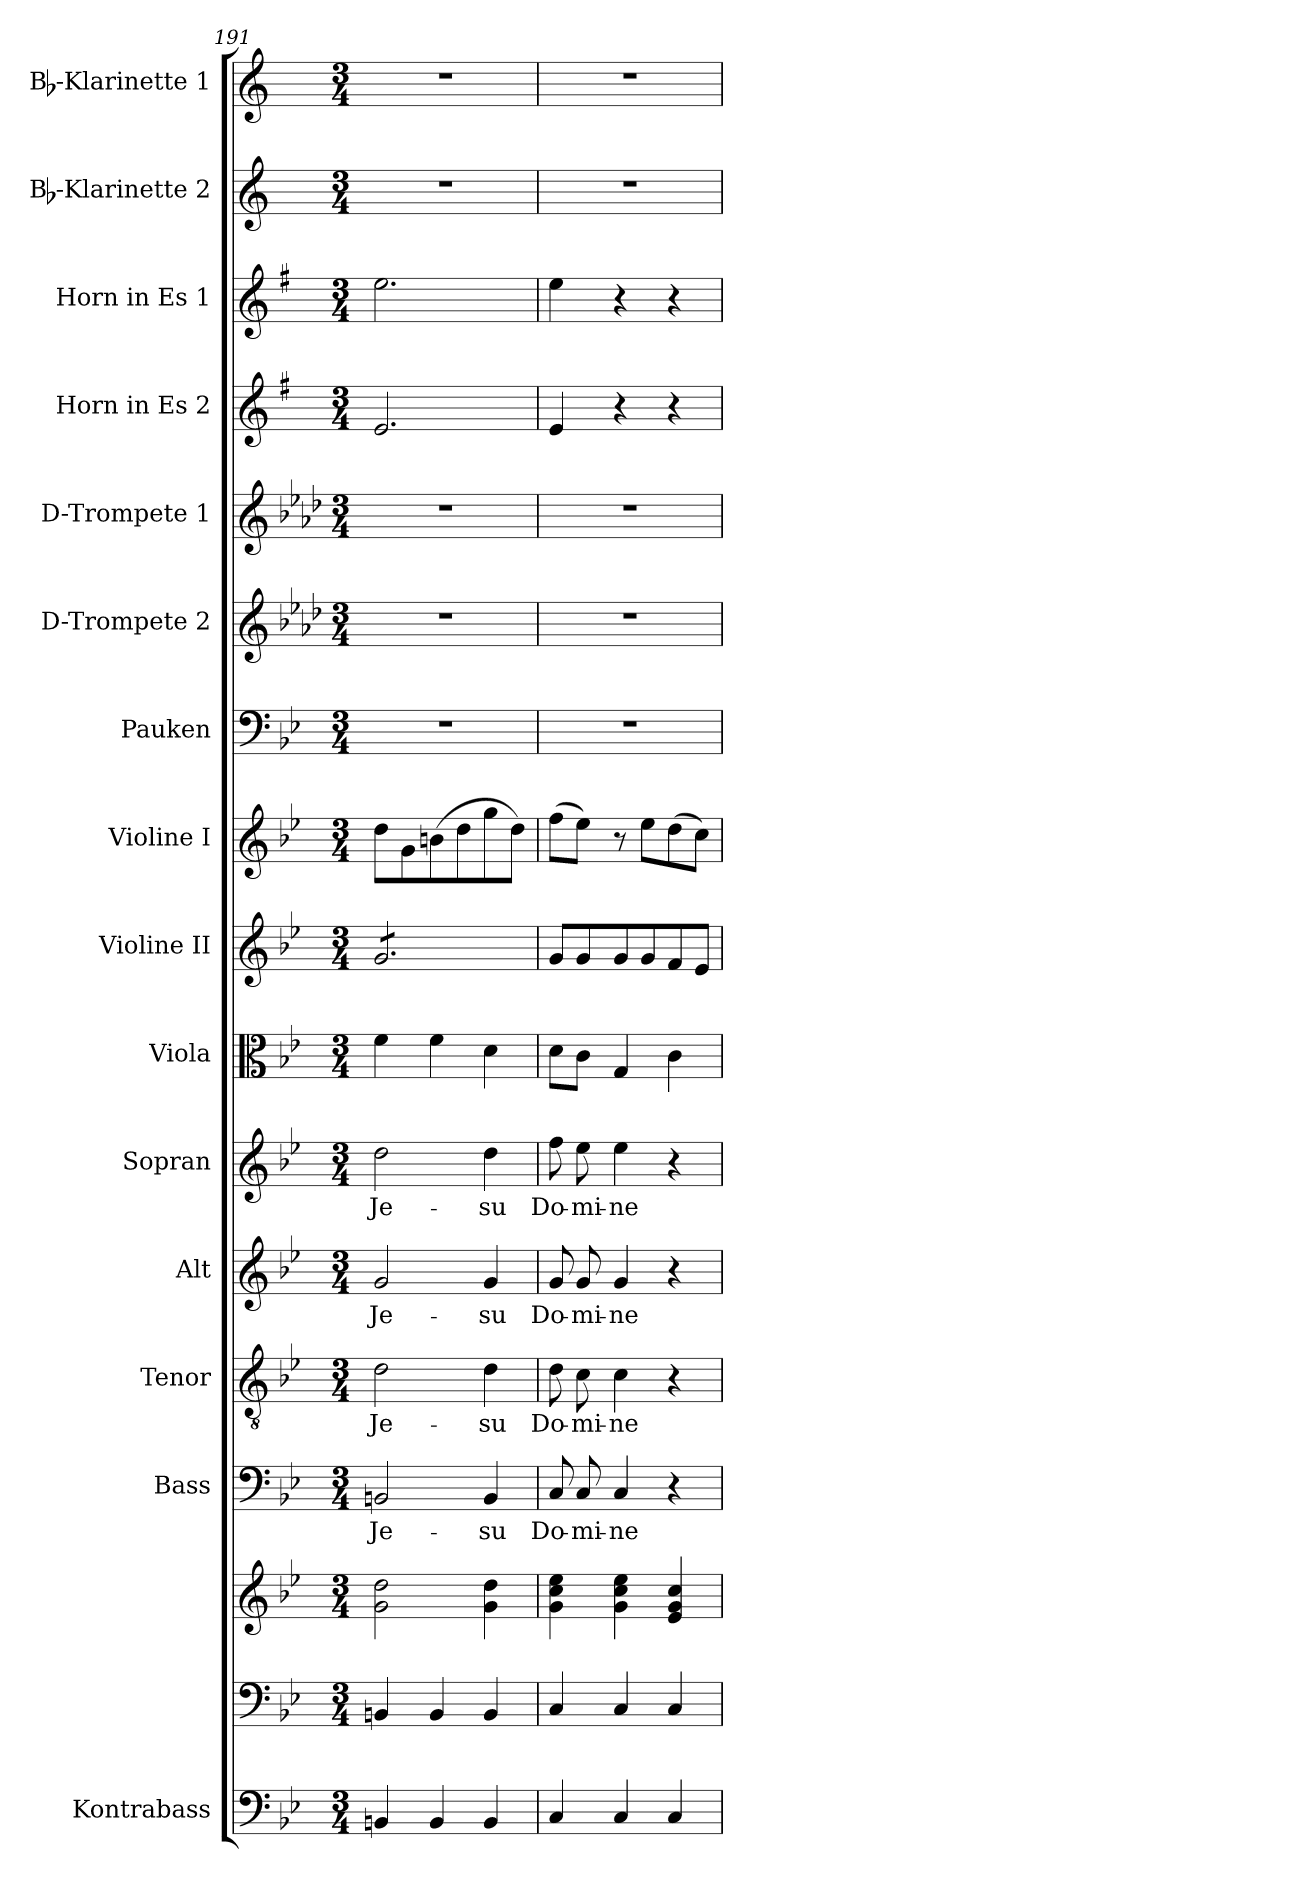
**kern	**kern	**kern	**kern	**text	**kern	**text	**kern	**text	**kern	**text	**kern	**kern	**kern	**kern	**kern	**kern	**kern	**kern	**kern	**kern
*part16	*part15	*part15	*part14	*part14	*part13	*part13	*part12	*part12	*part11	*part11	*part10	*part9	*part8	*part7	*part6	*part5	*part4	*part3	*part2	*part1
*staff17	*staff16	*staff15	*staff14	*staff14	*staff13	*staff13	*staff12	*staff12	*staff11	*staff11	*staff10	*staff9	*staff8	*staff7	*staff6	*staff5	*staff4	*staff3	*staff2	*staff1
*I"Kontrabass	*	*	*I"Bass	*	*I"Tenor	*	*I"Alt	*	*I"Sopran	*	*I"Viola	*I"Violine II	*I"Violine I	*I"Pauken	*I"D-Trompete 2	*I"D-Trompete 1	*I"Horn in Es 2	*I"Horn in Es 1	*I"Bb-Klarinette 2	*I"Bb-Klarinette 1
*I'Kb.	*	*	*I'B.	*	*I'T.	*	*I'A.	*	*I'S.	*	*I'Vla.	*I'Vl. II	*I'Vl. I	*I'Pk.	*I'D Trp. 2	*I'D Trp. 1	*	*	*I'Bb Kl. 2	*I'Bb Kl. 1
!!LO:PB:g=z
*clefF4	*clefF4	*clefG2	*clefF4	*	*clefGv2	*	*clefG2	*	*clefG2	*	*clefC3	*clefG2	*clefG2	*clefF4	*clefG2	*clefG2	*clefG2	*clefG2	*clefG2	*clefG2
*ITrd7c12	*	*	*	*	*	*	*	*	*	*	*	*	*	*	*ITrd-1c-2	*ITrd-1c-2	*ITrd5c9	*ITrd5c9	*ITrd1c2	*ITrd1c2
*k[b-e-]	*k[b-e-]	*k[b-e-]	*k[b-e-]	*	*k[b-e-]	*	*k[b-e-]	*	*k[b-e-]	*	*k[b-e-]	*k[b-e-]	*k[b-e-]	*k[b-e-]	*k[b-e-]	*k[b-e-]	*k[b-e-]	*k[b-e-]	*k[b-e-]	*k[b-e-]
*B-:	*B-:	*B-:	*B-:	*	*B-:	*	*B-:	*	*B-:	*	*B-:	*B-:	*B-:	*B-:	*B-:	*B-:	*B-:	*B-:	*B-:	*B-:
*M3/4	*M3/4	*M3/4	*M3/4	*	*M3/4	*	*M3/4	*	*M3/4	*	*M3/4	*M3/4	*M3/4	*M3/4	*M3/4	*M3/4	*M3/4	*M3/4	*M3/4	*M3/4
=191	=191	=191	=191	=191	=191	=191	=191	=191	=191	=191	=191	=191	=191	=191	=191	=191	=191	=191	=191	=191
!	!	!	!	!LO:LY:b	!	!LO:LY:b	!	!LO:LY:b	!	!LO:LY:b	!	!	!	!	!	!	!	!	!	!
*	*	*	*	*	*	*	*	*	*	*	*	*tremolo	*	*	*	*	*	*	*	*
4BBBn/	4BBn/	2g\ 2dd\	2BBn/	Je-	2d\	Je-	2g/	Je-	2dd\	Je-	4f\	8g/L	8dd\L	2.r	2.r	2.r	2.G/	2.g\	2.r	2.r
.	.	.	.	.	.	.	.	.	.	.	.	8g/	8g\	.	.	.	.	.	.	.
4BBB/	4BB/	.	.	.	.	.	.	.	.	.	4f\	8g/	(>8bn\	.	.	.	.	.	.	.
.	.	.	.	.	.	.	.	.	.	.	.	8g/	8dd\	.	.	.	.	.	.	.
!	!	!	!	!LO:LY:b	!	!LO:LY:b	!	!LO:LY:b	!	!LO:LY:b	!	!	!	!	!	!	!	!	!	!
4BBB/	4BB/	4g\ 4dd\	4BB/	-su	4d\	-su	4g/	-su	4dd\	-su	4d\	8g/	8gg\	.	.	.	.	.	.	.
.	.	.	.	.	.	.	.	.	.	.	.	8g/J	8dd\J)	.	.	.	.	.	.	.
*	*	*	*	*	*	*	*	*	*	*	*	*Xtremolo	*	*	*	*	*	*	*	*
=192	=192	=192	=192	=192	=192	=192	=192	=192	=192	=192	=192	=192	=192	=192	=192	=192	=192	=192	=192	=192
!	!	!	!	!LO:LY:b	!	!LO:LY:b	!	!LO:LY:b	!	!LO:LY:b	!	!	!	!	!	!	!	!	!	!
4CC/	4C/	4g\ 4cc\ 4ee-\	8C/	Do-	8d\	Do-	8g/	Do-	8ff\	Do-	8d\L	8g/L	(>8ff\L	2.r	2.r	2.r	4G/	4g\	2.r	2.r
!	!	!	!	!LO:LY:b	!	!LO:LY:b	!	!LO:LY:b	!	!LO:LY:b	!	!	!	!	!	!	!	!	!	!
.	.	.	8C/	-mi-	8c\	-mi-	8g/	-mi-	8ee-\	-mi-	8c\J	8g/	8ee-\J)	.	.	.	.	.	.	.
!	!	!	!	!LO:LY:b	!	!LO:LY:b	!	!LO:LY:b	!	!LO:LY:b	!	!	!	!	!	!	!	!	!	!
4CC/	4C/	4g\ 4cc\ 4ee-\	4C/	-ne	4c\	-ne	4g/	-ne	4ee-\	-ne	4G/	8g/	8r	.	.	.	4r	4r	.	.
.	.	.	.	.	.	.	.	.	.	.	.	8g/	8ee-\L	.	.	.	.	.	.	.
4CC/	4C/	4e-/ 4g/ 4cc/	4r	.	4r	.	4r	.	4r	.	4c\	8f/	(>8dd\	.	.	.	4r	4r	.	.
.	.	.	.	.	.	.	.	.	.	.	.	8e-/J	8cc\J)	.	.	.	.	.	.	.
=	=	=	=	=	=	=	=	=	=	=	=	=	=	=	=	=	=	=	=	=
*-	*-	*-	*-	*-	*-	*-	*-	*-	*-	*-	*-	*-	*-	*-	*-	*-	*-	*-	*-	*-
